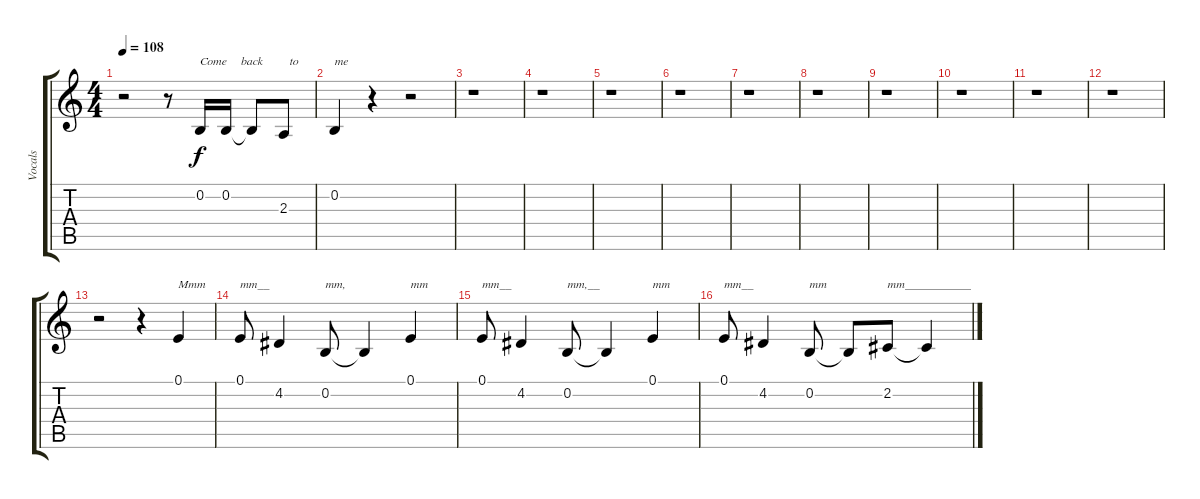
\track ("Vocals" "Vocals") {instrument fx5brightness}
\staff {score tabs}
\tuning (E4 B3 G3 D3 A2 E2) {hide}
\ts (4 4)
\tempo 108
\clef g2
\ks c
r.2{dy f} r.8 0.2.16{txt "Come"} 0.2.16{txt "     back"} 0.2{t}.8 2.3.8{txt "  to"} |
0.2.4{txt "me"} r.4 r.2 |
r.1 |
r.1 |
r.1 |
r.1 |
r.1 |
r.1 |
r.1 |
r.1 |
r.1 |
r.1 |
r.2 r.4 0.1.4{txt "Mmm"} |
0.1.8{txt "mm__"} 4.2.4 0.2.8{txt "mm,"} 0.2{t}.4 0.1.4{txt "mm"} |
0.1.8{txt "mm__"} 4.2.4 0.2.8{txt "mm,__"} 0.2{t}.4 0.1.4{txt "mm"} |
0.1.8{txt "mm__"} 4.2.4 0.2.8{txt "mm"} 0.2{t}.8 2.2.8{txt "mm___________"} 2.2{t}.4
